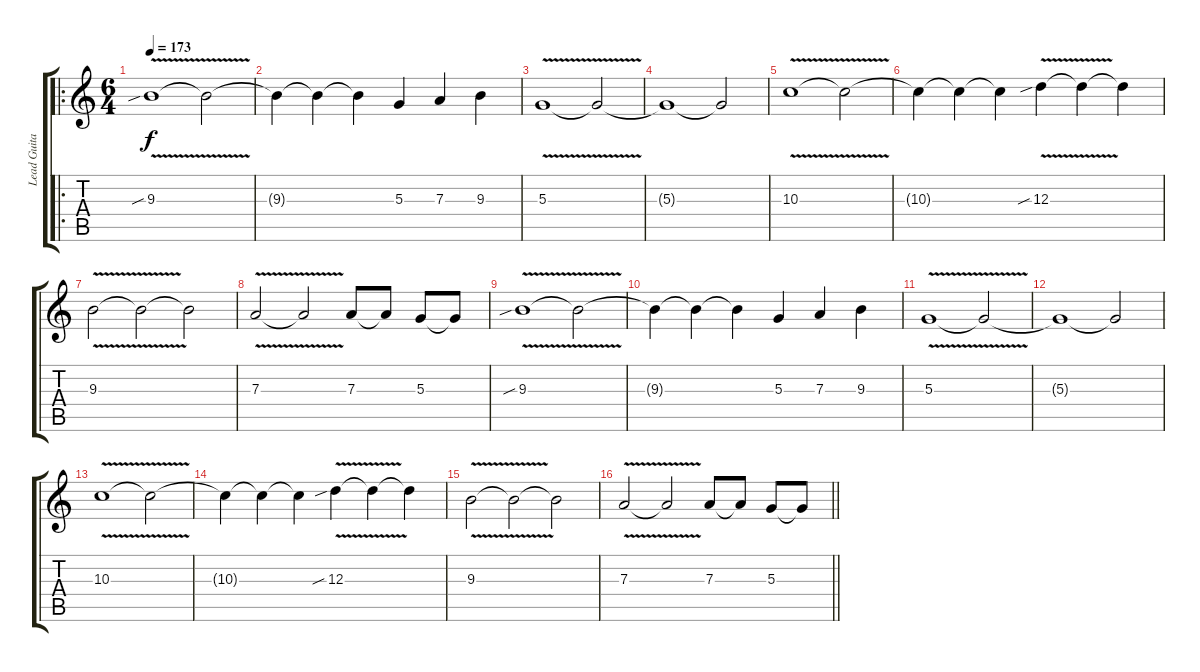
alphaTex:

\track ("Lead Guitar 1" "Lead Guita") {instrument distortionguitar}
\staff {score tabs}
\tuning (B3 Gb3 D3 A2 E2 B1) {hide}
\ro
\ts (6 4)
\section ("" "")
\tempo 173
\clef g2
\ks c
9.3{v sib}.1{dy f} 9.3{t}.2 |
9.3{t}.4 9.3{t}.4 9.3{t}.4 5.3.4 7.3.4 9.3.4 |
5.3{v}.1 5.3{t}.2 |
5.3{t}.1 5.3{t}.2 |
10.3{v}.1 10.3{t}.2 |
10.3{t}.4 10.3{t}.4 10.3{t}.4 12.3{v sib}.4 12.3{t}.4 12.3{t}.4 |
9.3{v}.2 9.3{t}.2 9.3{t}.2 |
7.3{v}.2 7.3{t}.2 7.3.8 7.3{t}.8 5.3.8 5.3{t}.8 |
9.3{v sib}.1 9.3{t}.2 |
9.3{t}.4 9.3{t}.4 9.3{t}.4 5.3.4 7.3.4 9.3.4 |
5.3{v}.1 5.3{t}.2 |
5.3{t}.1 5.3{t}.2 |
10.3{v}.1 10.3{t}.2 |
10.3{t}.4 10.3{t}.4 10.3{t}.4 12.3{v sib}.4 12.3{t}.4 12.3{t}.4 |
9.3{v}.2 9.3{t}.2 9.3{t}.2 |
\barLineRight lightlight
7.3{v}.2 7.3{t}.2 7.3.8 7.3{t}.8 5.3.8 5.3{t}.8
